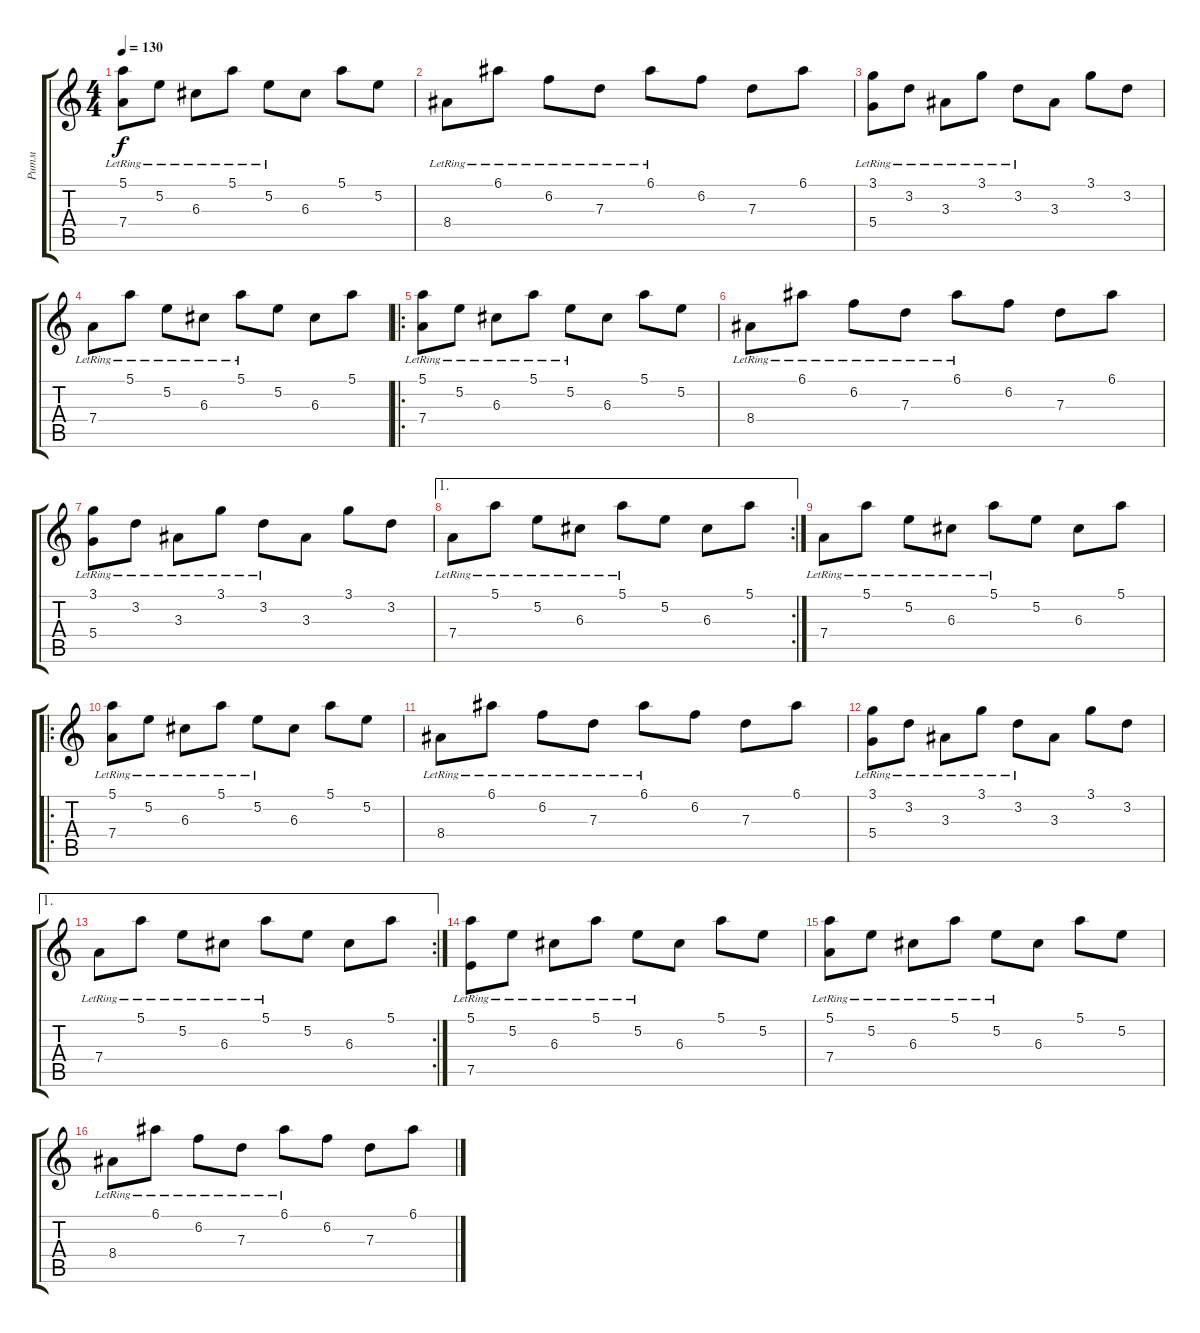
\track ("Ритм" "Ритм") {instrument acousticguitarsteel}
\staff {score tabs}
\tuning (E4 B3 G3 D3 A2 E2) {hide}
\ts (4 4)
\tempo 130
\clef g2
\ks c
(5.1{lr} 7.4{lr}).8{dy f} 5.2{lr}.8 6.3{lr}.8 5.1{lr}.8 5.2{lr}.8 6.3.8 5.1.8 5.2.8 |
8.4{lr}.8 6.1{lr}.8 6.2{lr}.8 7.3{lr}.8 6.1{lr}.8 6.2.8 7.3.8 6.1.8 |
(3.1{lr} 5.4{lr}).8 3.2{lr}.8 3.3{lr}.8 3.1{lr}.8 3.2{lr}.8 3.3.8 3.1.8 3.2.8 |
7.4{lr}.8 5.1{lr}.8 5.2{lr}.8 6.3{lr}.8 5.1{lr}.8 5.2.8 6.3.8 5.1.8 |
\ro
(5.1{lr} 7.4{lr}).8 5.2{lr}.8 6.3{lr}.8 5.1{lr}.8 5.2{lr}.8 6.3.8 5.1.8 5.2.8 |
8.4{lr}.8 6.1{lr}.8 6.2{lr}.8 7.3{lr}.8 6.1{lr}.8 6.2.8 7.3.8 6.1.8 |
(3.1{lr} 5.4{lr}).8 3.2{lr}.8 3.3{lr}.8 3.1{lr}.8 3.2{lr}.8 3.3.8 3.1.8 3.2.8 |
\ae 1
\rc 2
7.4{lr}.8 5.1{lr}.8 5.2{lr}.8 6.3{lr}.8 5.1{lr}.8 5.2.8 6.3.8 5.1.8 |
7.4{lr}.8 5.1{lr}.8 5.2{lr}.8 6.3{lr}.8 5.1{lr}.8 5.2.8 6.3.8 5.1.8 |
\ro
(5.1{lr} 7.4{lr}).8 5.2{lr}.8 6.3{lr}.8 5.1{lr}.8 5.2{lr}.8 6.3.8 5.1.8 5.2.8 |
8.4{lr}.8 6.1{lr}.8 6.2{lr}.8 7.3{lr}.8 6.1{lr}.8 6.2.8 7.3.8 6.1.8 |
(3.1{lr} 5.4{lr}).8 3.2{lr}.8 3.3{lr}.8 3.1{lr}.8 3.2{lr}.8 3.3.8 3.1.8 3.2.8 |
\ae 1
\rc 2
7.4{lr}.8 5.1{lr}.8 5.2{lr}.8 6.3{lr}.8 5.1{lr}.8 5.2.8 6.3.8 5.1.8 |
(5.1{lr} 7.5{lr}).8 5.2{lr}.8 6.3{lr}.8 5.1{lr}.8 5.2{lr}.8 6.3.8 5.1.8 5.2.8 |
(5.1{lr} 7.4{lr}).8 5.2{lr}.8 6.3{lr}.8 5.1{lr}.8 5.2{lr}.8 6.3.8 5.1.8 5.2.8 |
8.4{lr}.8 6.1{lr}.8 6.2{lr}.8 7.3{lr}.8 6.1{lr}.8 6.2.8 7.3.8 6.1.8
